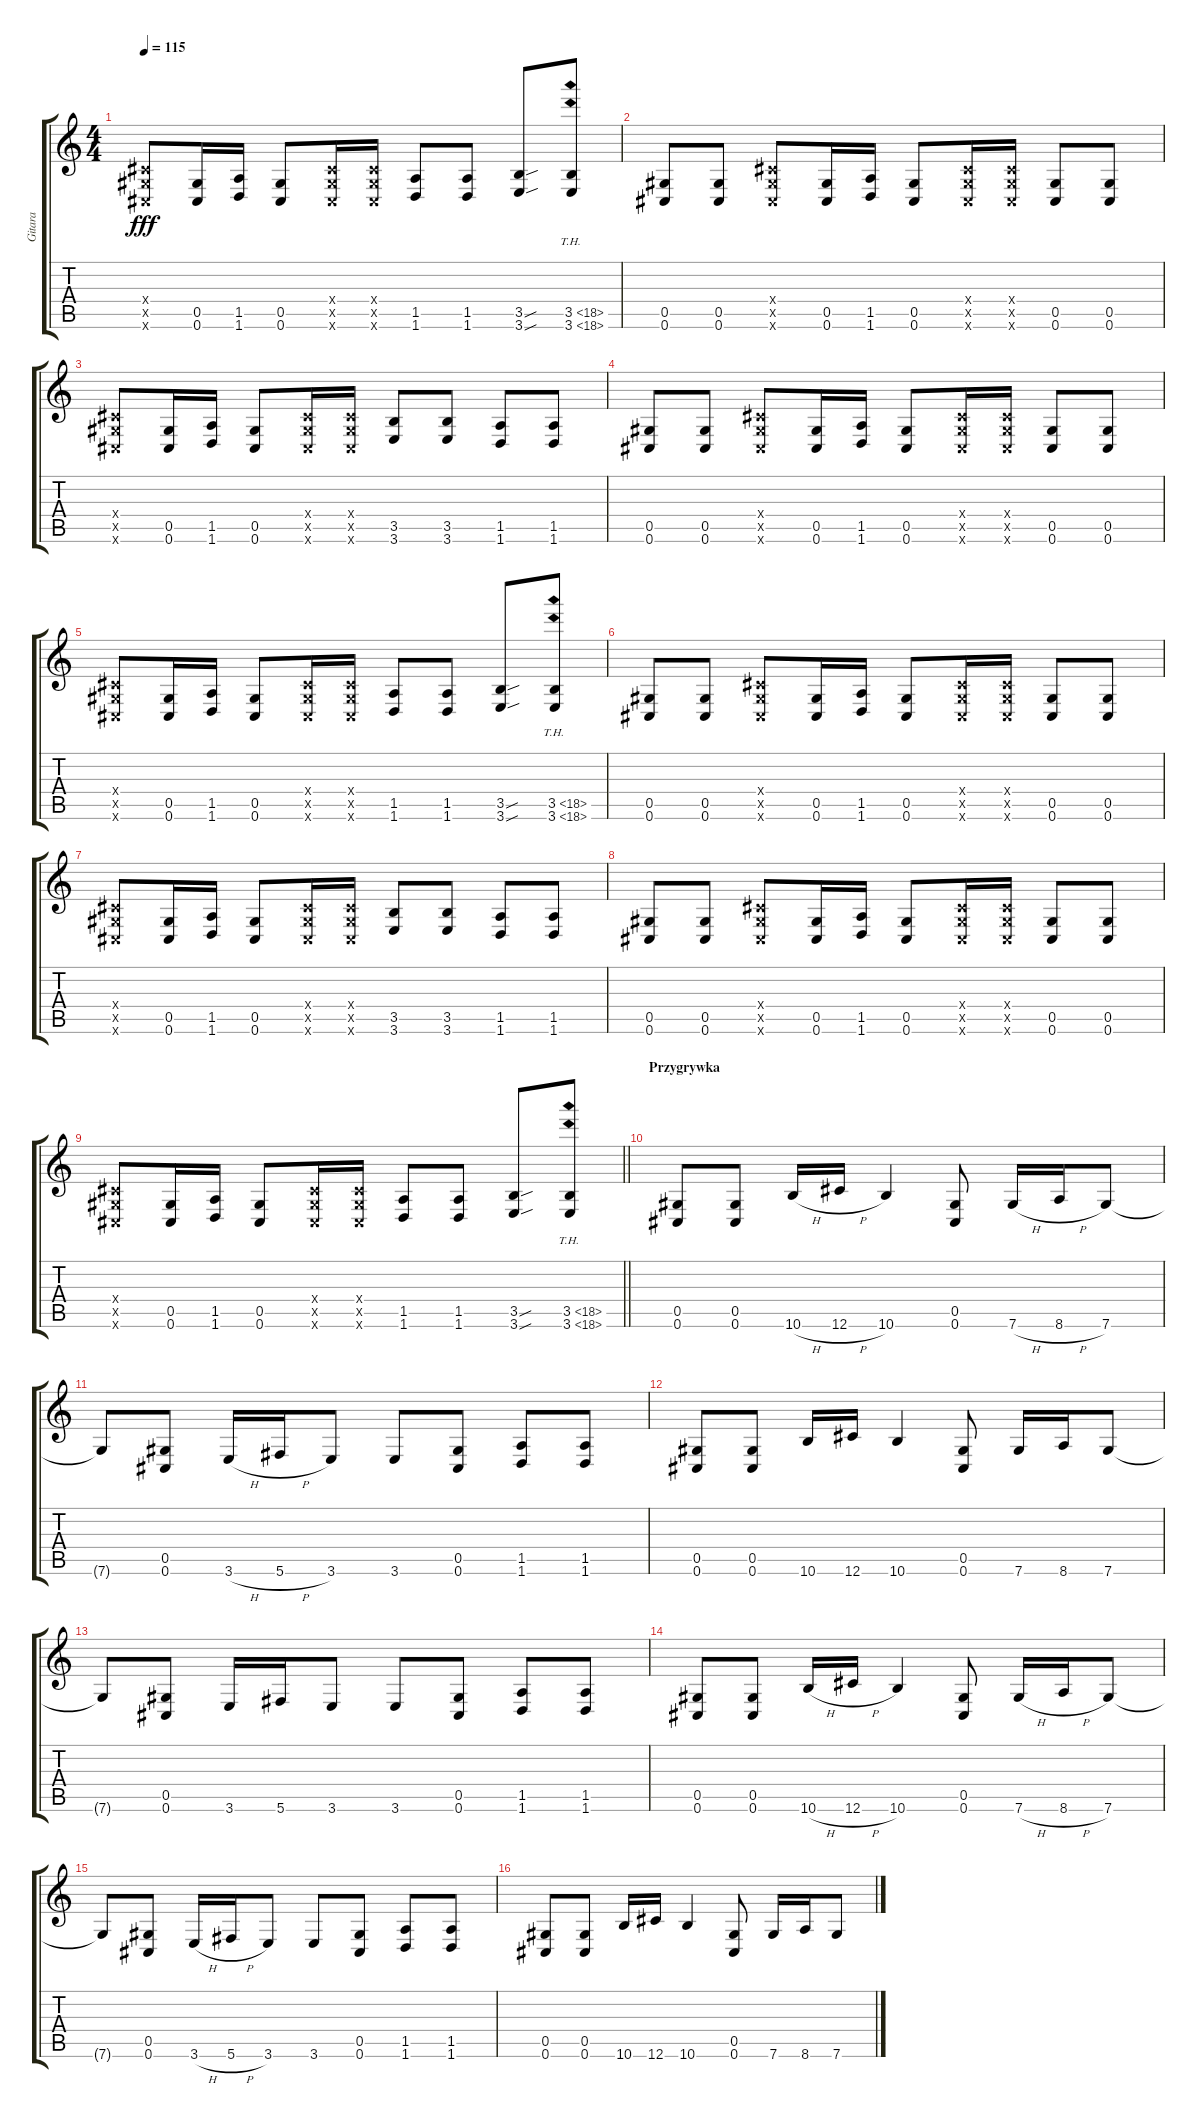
\track ("Gitara" "Gitara") {instrument distortionguitar}
\staff {score tabs}
\tuning (Eb4 Bb3 Gb3 Db3 Ab2 Db2) {hide}
\ts (4 4)
\tempo 115
\clef g2
\ks c
(0.4{x} 0.5{x} 0.6{x}).8{dy fff} (0.5 0.6).16 (1.5 1.6).16 (0.5 0.6).8 (0.4{x} 0.5{x} 0.6{x}).16 (0.4{x} 0.5{x} 0.6{x}).16 (1.5 1.6).8 (1.5 1.6).8 (3.5{sou} 3.6{sou}).8 (3.5{th 15} 3.6{th 15}).8 |
(0.5 0.6).8 (0.5 0.6).8 (0.4{x} 0.5{x} 0.6{x}).8 (0.5 0.6).16 (1.5 1.6).16 (0.5 0.6).8 (0.4{x} 0.5{x} 0.6{x}).16 (0.4{x} 0.5{x} 0.6{x}).16 (0.5 0.6).8 (0.5 0.6).8 |
(0.4{x} 0.5{x} 0.6{x}).8 (0.5 0.6).16 (1.5 1.6).16 (0.5 0.6).8 (0.4{x} 0.5{x} 0.6{x}).16 (0.4{x} 0.5{x} 0.6{x}).16 (3.5 3.6).8 (3.5 3.6).8 (1.5 1.6).8 (1.5 1.6).8 |
(0.5 0.6).8 (0.5 0.6).8 (0.4{x} 0.5{x} 0.6{x}).8 (0.5 0.6).16 (1.5 1.6).16 (0.5 0.6).8 (0.4{x} 0.5{x} 0.6{x}).16 (0.4{x} 0.5{x} 0.6{x}).16 (0.5 0.6).8 (0.5 0.6).8 |
(0.4{x} 0.5{x} 0.6{x}).8 (0.5 0.6).16 (1.5 1.6).16 (0.5 0.6).8 (0.4{x} 0.5{x} 0.6{x}).16 (0.4{x} 0.5{x} 0.6{x}).16 (1.5 1.6).8 (1.5 1.6).8 (3.5{sou} 3.6{sou}).8 (3.5{th 15} 3.6{th 15}).8 |
(0.5 0.6).8 (0.5 0.6).8 (0.4{x} 0.5{x} 0.6{x}).8 (0.5 0.6).16 (1.5 1.6).16 (0.5 0.6).8 (0.4{x} 0.5{x} 0.6{x}).16 (0.4{x} 0.5{x} 0.6{x}).16 (0.5 0.6).8 (0.5 0.6).8 |
(0.4{x} 0.5{x} 0.6{x}).8 (0.5 0.6).16 (1.5 1.6).16 (0.5 0.6).8 (0.4{x} 0.5{x} 0.6{x}).16 (0.4{x} 0.5{x} 0.6{x}).16 (3.5 3.6).8 (3.5 3.6).8 (1.5 1.6).8 (1.5 1.6).8 |
(0.5 0.6).8 (0.5 0.6).8 (0.4{x} 0.5{x} 0.6{x}).8 (0.5 0.6).16 (1.5 1.6).16 (0.5 0.6).8 (0.4{x} 0.5{x} 0.6{x}).16 (0.4{x} 0.5{x} 0.6{x}).16 (0.5 0.6).8 (0.5 0.6).8 |
\barLineRight lightlight
(0.4{x} 0.5{x} 0.6{x}).8 (0.5 0.6).16 (1.5 1.6).16 (0.5 0.6).8 (0.4{x} 0.5{x} 0.6{x}).16 (0.4{x} 0.5{x} 0.6{x}).16 (1.5 1.6).8 (1.5 1.6).8 (3.5{sou} 3.6{sou}).8 (3.5{th 15} 3.6{th 15}).8 |
\section ("" "Przygrywka")
(0.5 0.6).8 (0.5 0.6).8 10.6{h}.16 12.6{h}.16 10.6.4 (0.5 0.6).8 7.6{h}.16 8.6{h}.16 7.6.8 |
7.6{t}.8 (0.5 0.6).8 3.6{h}.16 5.6{h}.16 3.6.8 3.6.8 (0.5 0.6).8 (1.5 1.6).8 (1.5 1.6).8 |
(0.5 0.6).8 (0.5 0.6).8 10.6.16 12.6.16 10.6.4 (0.5 0.6).8 7.6.16 8.6.16 7.6.8 |
7.6{t}.8 (0.5 0.6).8 3.6.16 5.6.16 3.6.8 3.6.8 (0.5 0.6).8 (1.5 1.6).8 (1.5 1.6).8 |
(0.5 0.6).8 (0.5 0.6).8 10.6{h}.16 12.6{h}.16 10.6.4 (0.5 0.6).8 7.6{h}.16 8.6{h}.16 7.6.8 |
7.6{t}.8 (0.5 0.6).8 3.6{h}.16 5.6{h}.16 3.6.8 3.6.8 (0.5 0.6).8 (1.5 1.6).8 (1.5 1.6).8 |
(0.5 0.6).8 (0.5 0.6).8 10.6.16 12.6.16 10.6.4 (0.5 0.6).8 7.6.16 8.6.16 7.6.8
